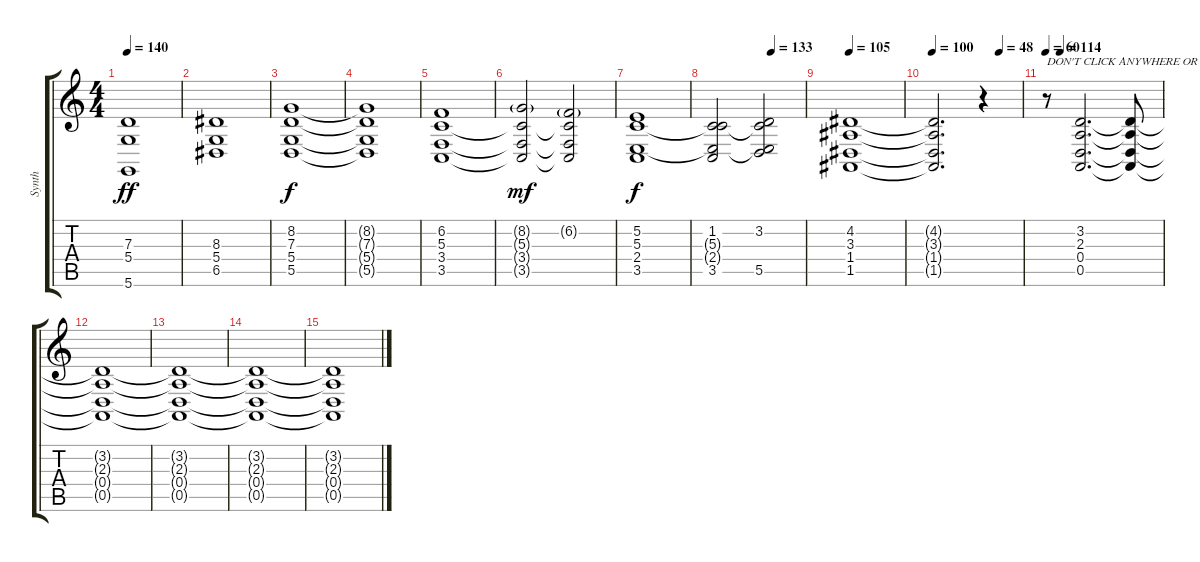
\track ("Synth" "Synth") {instrument choiraahs}
\staff {score tabs}
\tuning (E4 B3 G3 D3 A2 D2) {hide}
\ts (4 4)
\tempo 140
\clef g2
\ks c
(7.3 5.4 5.6).1{dy ff} |
(8.3 5.4 6.5).1 |
(8.2 7.3 5.4 5.5).1{dy f} |
(8.2{t} 7.3{t} 5.4{t} 5.5{t}).1 |
(6.2 5.3 3.4 3.5).1 |
(8.2{g} 5.3{t} 3.4{t} 3.5{t}).2{dy mf} (6.2{g} 5.3{t} 3.4{t} 3.5{t}).2 |
(5.2 5.3 2.4 3.5).1{dy f} |
\tempo (133 0.625)
(1.2 5.3{t} 2.4{t} 3.5).2 (3.2 5.3{t} 2.4{t} 5.5).2 |
\tempo 105
(4.2 3.3 1.4 1.5).1 |
\tempo 100
\tempo (48 0.75)
(4.2{t} 3.3{t} 1.4{t} 1.5{t}).2{d} r.4 |
\tempo 60
\tempo (114 0.125)
r.8{txt "DON'T CLICK ANYWHERE OR THE SYNTH WILL GO AWAY"} (3.2 2.3 0.4 0.5).2{d} (3.2{t} 2.3{t} 0.4{t} 0.5{t}).8 |
(3.2{t} 2.3{t} 0.4{t} 0.5{t}).1 |
(3.2{t} 2.3{t} 0.4{t} 0.5{t}).1 |
(3.2{t} 2.3{t} 0.4{t} 0.5{t}).1 |
(3.2{t} 2.3{t} 0.4{t} 0.5{t}).1
